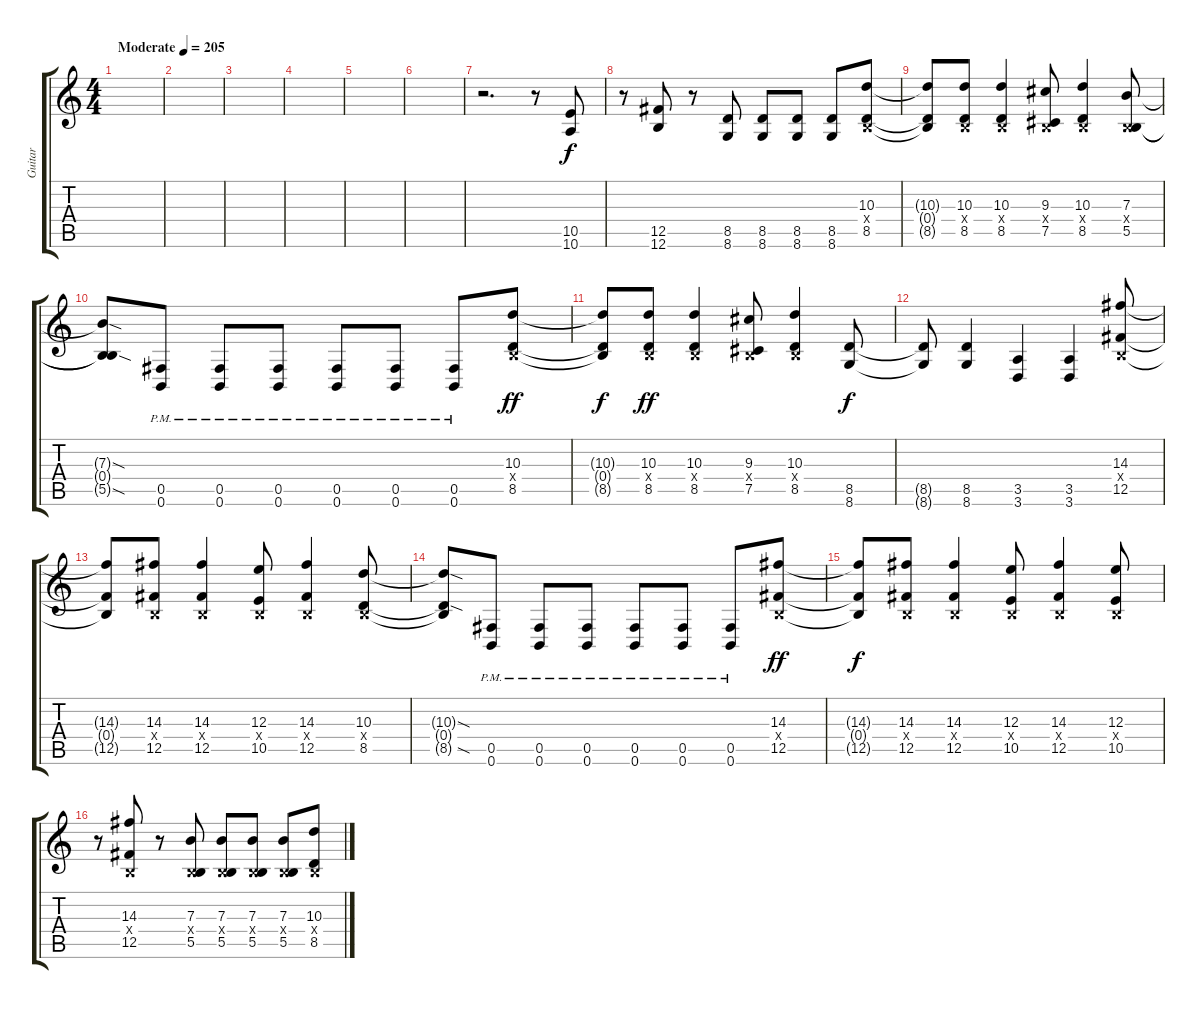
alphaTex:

\track ("Guitar" "Guitar") {instrument distortionguitar}
\staff {score tabs}
\tuning (Db4 Ab3 E3 B2 Gb2 B1) {hide}
\ts (4 4)
\tempo (205 "Moderate")
\clef g2
\ks c
|
|
|
|
|
|
r.2{d} r.8 (10.5 10.6).8 |
r.8 (12.5 12.6).8 r.8 (8.5 8.6).8 (8.5 8.6).8 (8.5 8.6).8 (8.5 8.6).8 (10.3 0.4{x} 8.5).8 |
(10.3{t} 0.4{t} 8.5{t}).8 (10.3 0.4{x} 8.5).8 (10.3 0.4{x} 8.5).4 (9.3 0.4{x} 7.5).8 (10.3 0.4{x} 8.5).4 (7.3 0.4{x} 5.5).8 |
(7.3{sod t} 0.4{t} 5.5{sod t}).8 (0.5{pm} 0.6{pm}).8 (0.5{pm} 0.6{pm}).8 (0.5{pm} 0.6{pm}).8 (0.5{pm} 0.6{pm}).8 (0.5{pm} 0.6{pm}).8 (0.5{pm} 0.6{pm}).8 (10.3 0.4{x} 8.5).8{dy ff} |
(10.3{t} 0.4{t} 8.5{t}).8{dy f} (10.3 0.4{x} 8.5).8{dy ff} (10.3 0.4{x} 8.5).4 (9.3 0.4{x} 7.5).8 (10.3 0.4{x} 8.5).4 (8.5 8.6).8{dy f} |
(8.5{t} 8.6{t}).8 (8.5 8.6).4 (3.5 3.6).4 (3.5 3.6).4 (14.3 0.4{x} 12.5).8 |
(14.3{t} 0.4{t} 12.5{t}).8 (14.3 0.4{x} 12.5).8 (14.3 0.4{x} 12.5).4 (12.3 0.4{x} 10.5).8 (14.3 0.4{x} 12.5).4 (10.3 0.4{x} 8.5).8 |
(10.3{sod t} 0.4{t} 8.5{sod t}).8 (0.5{pm} 0.6{pm}).8 (0.5{pm} 0.6{pm}).8 (0.5{pm} 0.6{pm}).8 (0.5{pm} 0.6{pm}).8 (0.5{pm} 0.6{pm}).8 (0.5{pm} 0.6{pm}).8 (14.3 0.4{x} 12.5).8{dy ff} |
(14.3{t} 0.4{t} 12.5{t}).8{dy f} (14.3 0.4{x} 12.5).8 (14.3 0.4{x} 12.5).4 (12.3 0.4{x} 10.5).8 (14.3 0.4{x} 12.5).4 (12.3 0.4{x} 10.5).8 |
r.8 (14.3 0.4{x} 12.5).8 r.8 (7.3 0.4{x} 5.5).8 (7.3 0.4{x} 5.5).8 (7.3 0.4{x} 5.5).8 (7.3 0.4{x} 5.5).8 (10.3 0.4{x} 8.5).8
